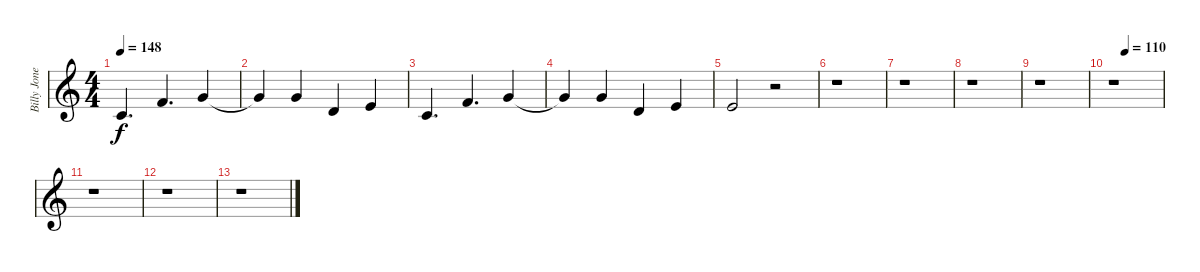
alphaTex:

\track ("Billy Jones Vocals" "Billy Jone") {instrument flute}
\staff {score}
\tuning (E4 B3 G3 D3 A2 E2) {hide}
\ts (4 4)
\tempo 148
\clef g2
\ks c
5.3.4{d dy f} 6.2.4{d} 8.2.4 |
8.2{t}.4 8.2.4 7.3.4 5.2.4 |
5.3.4{d} 6.2.4{d} 8.2.4 |
8.2{t}.4 8.2.4 7.3.4 5.2.4 |
5.2.2 r.2 |
r.1 |
r.1 |
r.1 |
r.1 |
\tempo (110 0.25)
r.1 |
r.1 |
r.1 |
r.1
